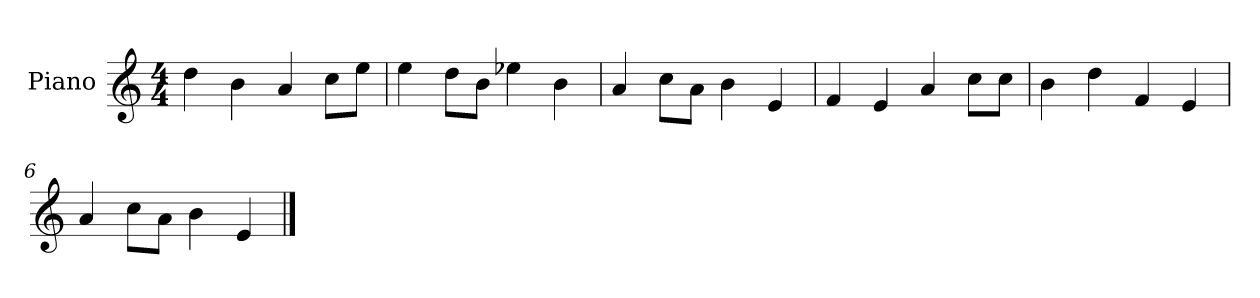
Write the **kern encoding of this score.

**kern
*part1
*staff1
*I"Piano
*I'P-no
*clefG2
*k[]
*M4/4
*MM90
=1
4dd\
4b\
4a/
8cc\L
8ee\J
=2
4ee\
8dd\L
8b\J
4ee-X\
4b\
=3
4a/
8cc\L
8a\J
4b\
4e/
=4
4f/
4e/
4a/
8cc\L
8cc\J
=5
4b\
4dd\
4f/
4e/
=6
4a/
8cc\L
8a\J
4b\
4e/
==
*-
